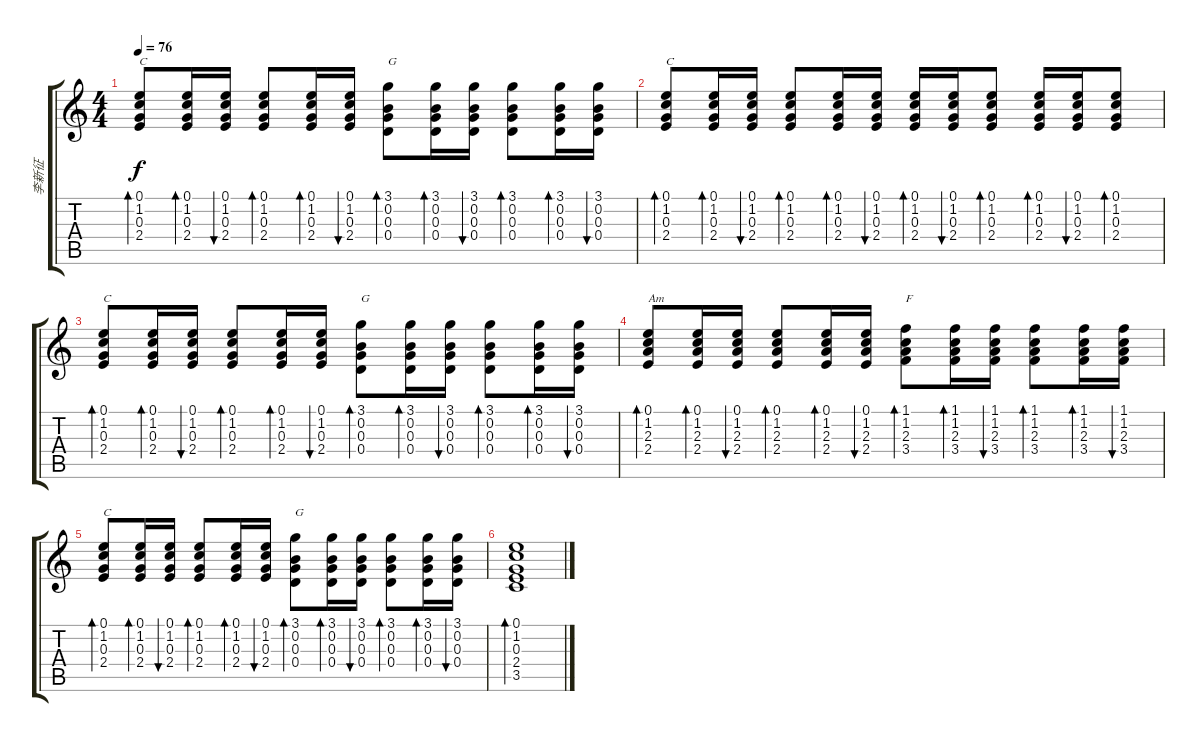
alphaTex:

\track ("李新征" "李新征") {instrument acousticguitarnylon}
\staff {score tabs}
\tuning (E4 B3 G3 D3 A2 E2) {hide}
\ts (4 4)
\tempo 76
\clef g2
\ks c
(0.1 1.2 0.3 2.4).8{bd 30 txt "C" dy f} (0.1 1.2 0.3 2.4).16{bd 30} (0.1 1.2 0.3 2.4).16{bu 30} (0.1 1.2 0.3 2.4).8{bd 30} (0.1 1.2 0.3 2.4).16{bd 30} (0.1 1.2 0.3 2.4).16{bu 30} (3.1 0.2 0.3 0.4).8{bd 30 txt "G"} (3.1 0.2 0.3 0.4).16{bd 30} (3.1 0.2 0.3 0.4).16{bu 30} (3.1 0.2 0.3 0.4).8{bd 30} (3.1 0.2 0.3 0.4).16{bd 30} (3.1 0.2 0.3 0.4).16{bu 30} |
(0.1 1.2 0.3 2.4).8{bd 30 txt "C"} (0.1 1.2 0.3 2.4).16{bd 30} (0.1 1.2 0.3 2.4).16{bu 30} (0.1 1.2 0.3 2.4).8{bd 30} (0.1 1.2 0.3 2.4).16{bd 30} (0.1 1.2 0.3 2.4).16{bu 30} (0.1 1.2 0.3 2.4).16{bd 30} (0.1 1.2 0.3 2.4).16{bu 30} (0.1 1.2 0.3 2.4).8{bd 30} (0.1 1.2 0.3 2.4).16{bd 30} (0.1 1.2 0.3 2.4).16{bu 30} (0.1 1.2 0.3 2.4).8{bd 30} |
(0.1 1.2 0.3 2.4).8{bd 30 txt "C"} (0.1 1.2 0.3 2.4).16{bd 30} (0.1 1.2 0.3 2.4).16{bu 30} (0.1 1.2 0.3 2.4).8{bd 30} (0.1 1.2 0.3 2.4).16{bd 30} (0.1 1.2 0.3 2.4).16{bu 30} (3.1 0.2 0.3 0.4).8{bd 30 txt "G"} (3.1 0.2 0.3 0.4).16{bd 30} (3.1 0.2 0.3 0.4).16{bu 30} (3.1 0.2 0.3 0.4).8{bd 30} (3.1 0.2 0.3 0.4).16{bd 30} (3.1 0.2 0.3 0.4).16{bu 30} |
(0.1 1.2 2.3 2.4).8{bd 30 txt "Am"} (0.1 1.2 2.3 2.4).16{bd 30} (0.1 1.2 2.3 2.4).16{bu 30} (0.1 1.2 2.3 2.4).8{bd 30} (0.1 1.2 2.3 2.4).16{bd 30} (0.1 1.2 2.3 2.4).16{bu 30} (1.1 1.2 2.3 3.4).8{bd 30 txt "F"} (1.1 1.2 2.3 3.4).16{bd 30} (1.1 1.2 2.3 3.4).16{bu 30} (1.1 1.2 2.3 3.4).8{bd 30} (1.1 1.2 2.3 3.4).16{bd 30} (1.1 1.2 2.3 3.4).16{bu 30} |
(0.1 1.2 0.3 2.4).8{bd 30 txt "C"} (0.1 1.2 0.3 2.4).16{bd 30} (0.1 1.2 0.3 2.4).16{bu 30} (0.1 1.2 0.3 2.4).8{bd 30} (0.1 1.2 0.3 2.4).16{bd 30} (0.1 1.2 0.3 2.4).16{bu 30} (3.1 0.2 0.3 0.4).8{bd 30 txt "G"} (3.1 0.2 0.3 0.4).16{bd 30} (3.1 0.2 0.3 0.4).16{bu 30} (3.1 0.2 0.3 0.4).8{bd 30} (3.1 0.2 0.3 0.4).16{bd 30} (3.1 0.2 0.3 0.4).16{bu 30} |
(0.1 1.2 0.3 2.4 3.5).1{bd 120}
